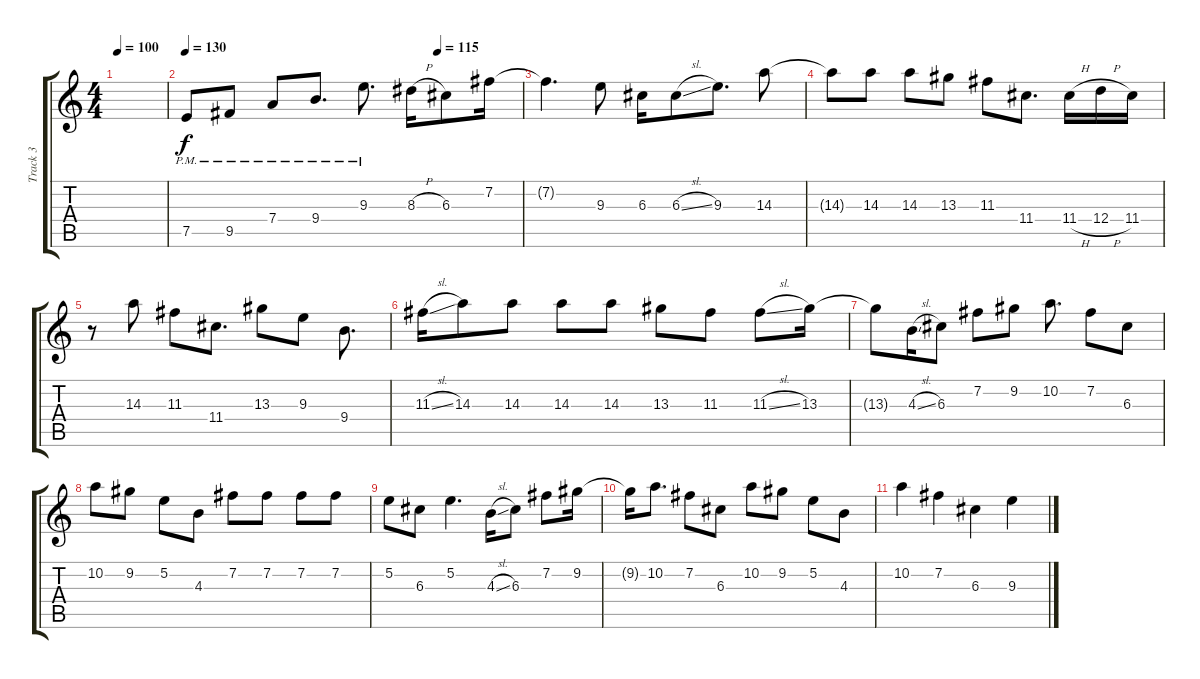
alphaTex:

\track ("Track 3" "Track 3") {instrument distortionguitar}
\staff {score tabs}
\tuning (E4 B3 G3 D3 A2 E2) {hide}
\ts (4 4)
\tempo 100
\clef g2
\ks c
|
\tempo 130
\tempo (115 0.75)
7.5{pm}.8 9.5{pm}.8 7.4{pm}.8 9.4{pm}.8{d} 9.3{pm}.8{d} 8.3{h}.16 6.3.8 7.2.16 |
7.2{t}.4{d} 9.3.8 6.3.16 6.3{sl}.8 9.3.8{d} 14.3.8 |
14.3{t}.8 14.3.8 14.3.8 13.3.8 11.3.8 11.4.8{d} 11.4{h}.16 12.4{h}.16 11.4.16 |
r.8 14.3.8 11.3.8 11.4.8{d} 13.3.8 9.3.8 9.4.8{d} |
11.3{sl}.16 14.3.8 14.3.8 14.3.8 14.3.8 13.3.8 11.3.8 11.3{sl}.8 13.3.16 |
13.3{t}.8 4.3{sl}.16 6.3.8 7.2.8 9.2.8 10.2.8{d} 7.2.8 6.3.8 |
10.2.8 9.2.8 5.2.8 4.3.8 7.2.8 7.2.8 7.2.8 7.2.8 |
5.2.8 6.3.8 5.2.4{d} 4.3{sl}.16 6.3.8 7.2.8 9.2.16 |
9.2{t}.16 10.2.8{d} 7.2.8 6.3.8 10.2.8 9.2.8 5.2.8 4.3.8 |
10.2.4 7.2.4 6.3.4 9.3.4
